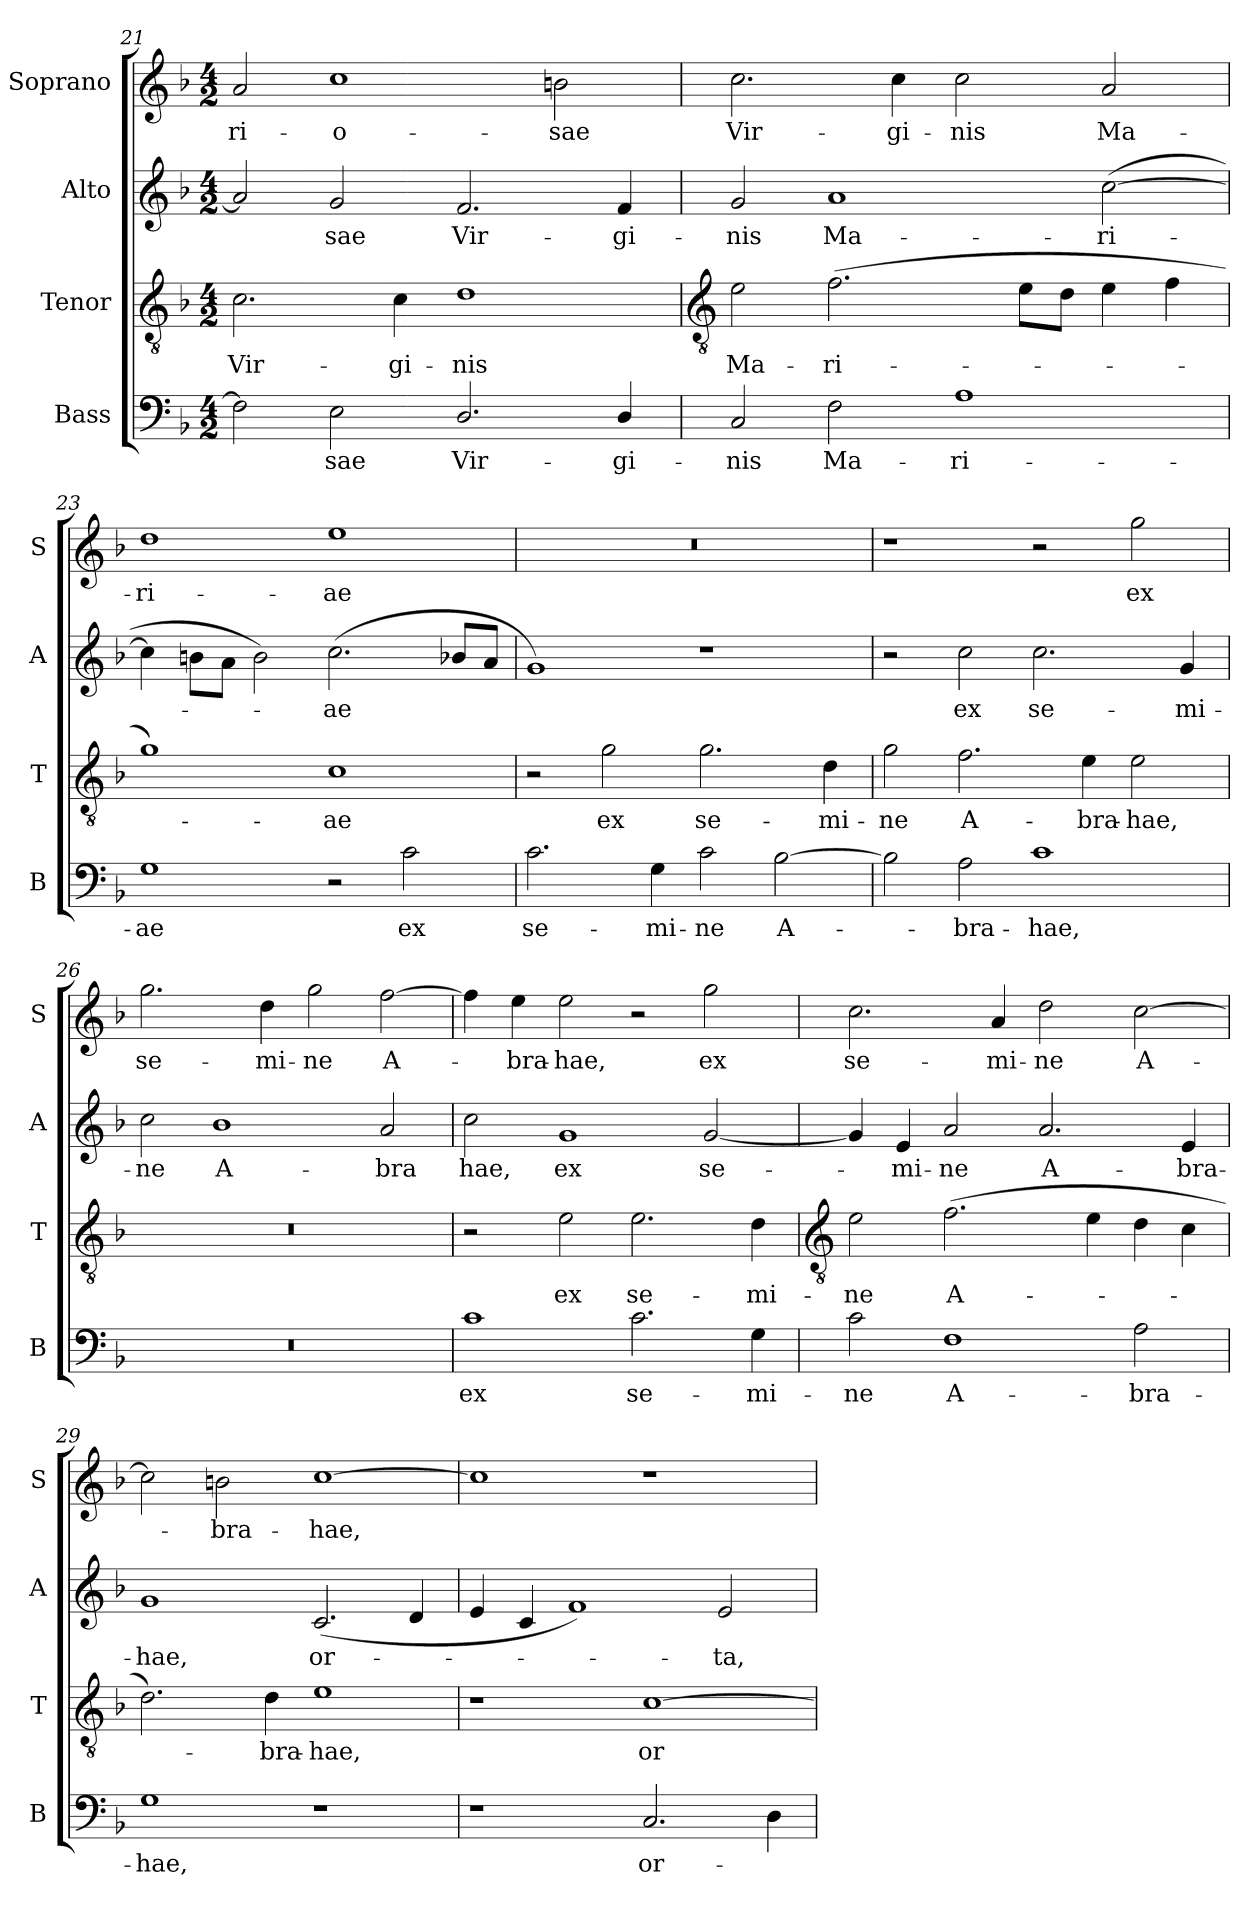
**kern	**text	**kern	**text	**kern	**text	**kern	**text
*part4	*part4	*part3	*part3	*part2	*part2	*part1	*part1
*staff4	*staff4	*staff3	*staff3	*staff2	*staff2	*staff1	*staff1
*I"Bass	*	*I"Tenor	*	*I"Alto	*	*I"Soprano	*
*I'B	*	*I'T	*	*I'A	*	*I'S	*
*clefF4	*	*clefGv2	*	*clefG2	*	*clefG2	*
*k[b-]	*	*k[b-]	*	*k[b-]	*	*k[b-]	*
*F:	*	*F:	*	*F:	*	*F:	*
*M4/2	*	*M4/2	*	*M4/2	*	*M4/2	*
=21	=21	=21	=21	=21	=21	=21	=21
!	!	!	!LO:LY:b	!	!	!	!LO:LY:b
2F]	.	2.c	Vir-	2a]	.	2a	-ri-
!	!LO:LY:b	!	!	!	!LO:LY:b	!	!LO:LY:b
2E	sae	.	.	2g	sae	1cc	-o-
!	!	!	!LO:LY:b	!	!	!	!
.	.	4c	-gi-	.	.	.	.
!	!LO:LY:b	!	!LO:LY:b	!	!LO:LY:b	!	!
2.D/	Vir-	1d	-nis	2.f	Vir-	.	.
!	!	!	!	!	!	!	!LO:LY:b
.	.	.	.	.	.	2bn	-sae
!	!LO:LY:b	!	!	!	!LO:LY:b	!	!
4D/	-gi-	.	.	4f	-gi-	.	.
!!LO:LB:g=z
=22	=22	=22	=22	=22	=22	=22	=22
*	*	*clefGv2	*	*	*	*	*
!	!LO:LY:b	!	!LO:LY:b	!	!LO:LY:b	!	!LO:LY:b
2C	-nis	2e	Ma-	2g	-nis	2.cc	Vir-
!	!LO:LY:b	!	!LO:LY:b	!	!LO:LY:b	!	!
2F	Ma-	(>2.f	-ri-	1a	Ma-	.	.
!	!	!	!	!	!	!	!LO:LY:b
.	.	.	.	.	.	4cc	-gi-
!	!LO:LY:b	!	!	!	!	!	!LO:LY:b
1A	-ri-	.	.	.	.	2cc	-nis
.	.	8eL	.	.	.	.	.
.	.	8dJ	.	.	.	.	.
!	!	!	!	!	!LO:LY:b	!	!LO:LY:b
.	.	4e	.	(>[2cc	-ri-	2a	Ma-
.	.	4f	.	.	.	.	.
=23	=23	=23	=23	=23	=23	=23	=23
!	!LO:LY:b	!	!	!	!	!	!LO:LY:b
1G	-ae	1g)	.	4cc]	.	1dd	-ri-
.	.	.	.	8bn\L	.	.	.
.	.	.	.	8a\J	.	.	.
.	.	.	.	2b)	.	.	.
!	!	!	!LO:LY:b	!	!LO:LY:b	!	!LO:LY:b
2r	.	1c	ae	(<2.cc	ae	1ee	-ae
!	!LO:LY:b	!	!	!	!	!	!
2c	ex	.	.	.	.	.	.
.	.	.	.	8b-XL	.	.	.
.	.	.	.	8aJ	.	.	.
=24	=24	=24	=24	=24	=24	=24	=24
!	!LO:LY:b	!	!	!	!	!	!
2.c	se-	2r	.	1g)	.	0r	.
!	!	!	!LO:LY:b	!	!	!	!
.	.	2g	ex	.	.	.	.
!	!LO:LY:b	!	!	!	!	!	!
4G	-mi-	.	.	.	.	.	.
!	!LO:LY:b	!	!LO:LY:b	!	!	!	!
2c	-ne	2.g	se-	1r	.	.	.
!	!LO:LY:b	!	!	!	!	!	!
[2B-	A-	.	.	.	.	.	.
!	!	!	!LO:LY:b	!	!	!	!
.	.	4d	-mi-	.	.	.	.
=25	=25	=25	=25	=25	=25	=25	=25
!	!	!	!LO:LY:b	!	!	!	!
2B-]	.	2g	-ne	2r	.	1r	.
!	!LO:LY:b	!	!LO:LY:b	!	!LO:LY:b	!	!
2A	bra-	2.f	A-	2cc	ex	.	.
!	!LO:LY:b	!	!	!	!LO:LY:b	!	!
1c	-hae,	.	.	2.cc	se-	2r	.
!	!	!	!LO:LY:b	!	!	!	!
.	.	4e	-bra-	.	.	.	.
!	!	!	!LO:LY:b	!	!	!	!LO:LY:b
.	.	2e	-hae,	.	.	2gg	ex
!	!	!	!	!	!LO:LY:b	!	!
.	.	.	.	4g	-mi-	.	.
=26	=26	=26	=26	=26	=26	=26	=26
!	!	!	!	!	!LO:LY:b	!	!LO:LY:b
0r	.	0r	.	2cc	-ne	2.gg	se-
!	!	!	!	!	!LO:LY:b	!	!
.	.	.	.	1b-	A-	.	.
!	!	!	!	!	!	!	!LO:LY:b
.	.	.	.	.	.	4dd	-mi-
!	!	!	!	!	!	!	!LO:LY:b
.	.	.	.	.	.	2gg	-ne
!	!	!	!	!	!LO:LY:b	!	!LO:LY:b
.	.	.	.	2a	-bra	[2ff	A-
=27	=27	=27	=27	=27	=27	=27	=27
!	!LO:LY:b	!	!	!	!LO:LY:b	!	!
1c	ex	2r	.	2cc	hae,	4ff]	.
!	!	!	!	!	!	!	!LO:LY:b
.	.	.	.	.	.	4ee	bra-
!	!	!	!LO:LY:b	!	!LO:LY:b	!	!LO:LY:b
.	.	2e	ex	1g	ex	2ee	-hae,
!	!LO:LY:b	!	!LO:LY:b	!	!	!	!
2.c	se-	2.e	se-	.	.	2r	.
!	!	!	!	!	!LO:LY:b	!	!LO:LY:b
.	.	.	.	[2g	se-	2gg	ex
!	!LO:LY:b	!	!LO:LY:b	!	!	!	!
4G	-mi-	4d	-mi-	.	.	.	.
!!LO:LB:g=z
=28	=28	=28	=28	=28	=28	=28	=28
*	*	*clefGv2	*	*	*	*	*
!	!LO:LY:b	!	!LO:LY:b	!	!	!	!LO:LY:b
2c	-ne	2e	-ne	4g]	.	2.cc	se-
!	!	!	!	!	!LO:LY:b	!	!
.	.	.	.	4e	mi-	.	.
!	!LO:LY:b	!	!LO:LY:b	!	!LO:LY:b	!	!
1F	A-	(>2.f	A-	2a	-ne	.	.
!	!	!	!	!	!	!	!LO:LY:b
.	.	.	.	.	.	4a	-mi-
!	!	!	!	!	!LO:LY:b	!	!LO:LY:b
.	.	.	.	2.a	A-	2dd	-ne
.	.	4e	.	.	.	.	.
!	!LO:LY:b	!	!	!	!	!	!LO:LY:b
2A	-bra-	4d	.	.	.	[2cc	A-
!	!	!	!	!	!LO:LY:b	!	!
.	.	4c	.	4e	-bra-	.	.
=29	=29	=29	=29	=29	=29	=29	=29
!	!LO:LY:b	!	!	!	!LO:LY:b	!	!
1G	-hae,	2.d)	.	1g	-hae,	2cc]	.
!	!	!	!	!	!	!	!LO:LY:b
.	.	.	.	.	.	2bn	bra-
!	!	!	!LO:LY:b	!	!	!	!
.	.	4d	bra-	.	.	.	.
!	!	!	!LO:LY:b	!	!LO:LY:b	!	!LO:LY:b
1r	.	1e	-hae,	(<2.c	or-	[1cc	-hae,
.	.	.	.	4d	.	.	.
=30	=30	=30	=30	=30	=30	=30	=30
1r	.	1r	.	4e	.	1cc]	.
.	.	.	.	4c	.	.	.
.	.	.	.	1f)	.	.	.
!	!LO:LY:b	!	!LO:LY:b	!	!	!	!
2.C	or-	[1c	or-	.	.	1r	.
!	!	!	!	!	!LO:LY:b	!	!
.	.	.	.	2e	ta,	.	.
4D	.	.	.	.	.	.	.
=	=	=	=	=	=	=	=
*-	*-	*-	*-	*-	*-	*-	*-
